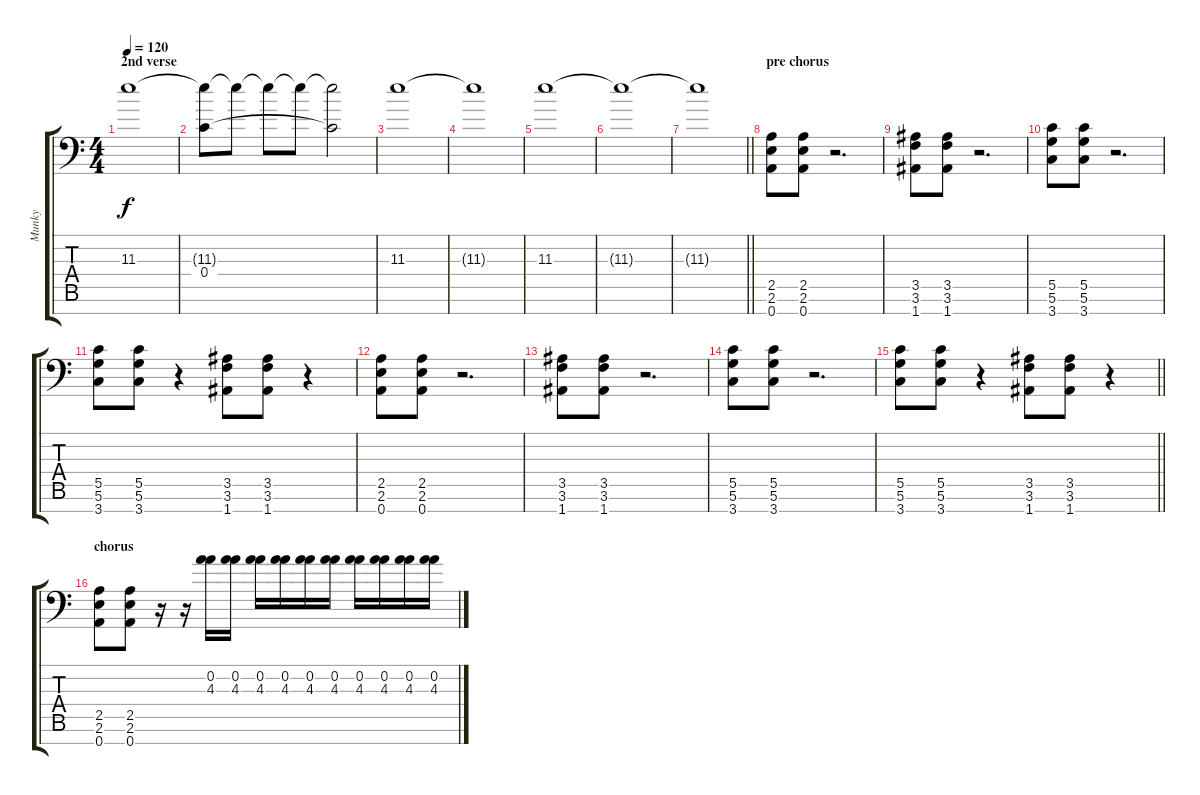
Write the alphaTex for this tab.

\track ("Munky" "Munky") {instrument distortionguitar}
\staff {score tabs}
\tuning (D4 A3 F3 C3 G2 D2 A1) {hide}
\ts (4 4)
\section ("" "2nd verse")
\tempo 120
\clef f4
\ks c
11.3.1{dy f volume 3} |
(11.3{t} 0.4).8{volume 4} 11.3{t}.8{volume 5} 11.3{t}.8{volume 6} 11.3{t}.8{volume 7} (11.3{t} 0.4{t}).2{volume 8} |
11.3.1 |
11.3{t}.1 |
11.3.1 |
11.3{t}.1 |
\barLineRight lightlight
11.3{t}.1 |
\section ("" "pre chorus")
(2.5 2.6 0.7).8{volume 16 instrument distortionguitar} (2.5 2.6 0.7).8 r.2{d} |
(3.5 3.6 1.7).8 (3.5 3.6 1.7).8 r.2{d} |
(5.5 5.6 3.7).8 (5.5 5.6 3.7).8 r.2{d} |
(5.5 5.6 3.7).8 (5.5 5.6 3.7).8 r.4 (3.5 3.6 1.7).8 (3.5 3.6 1.7).8 r.4 |
(2.5 2.6 0.7).8{volume 16 instrument distortionguitar} (2.5 2.6 0.7).8 r.2{d} |
(3.5 3.6 1.7).8 (3.5 3.6 1.7).8 r.2{d} |
(5.5 5.6 3.7).8 (5.5 5.6 3.7).8 r.2{d} |
\barLineRight lightlight
(5.5 5.6 3.7).8 (5.5 5.6 3.7).8 r.4 (3.5 3.6 1.7).8 (3.5 3.6 1.7).8 r.4 |
\section ("" "chorus")
(2.5 2.6 0.7).8{volume 16} (2.5 2.6 0.7).8 r.16 r.16 (0.2 4.3).16 (0.2 4.3).16 (0.2 4.3).16 (0.2 4.3).16 (0.2 4.3).16 (0.2 4.3).16 (0.2 4.3).16 (0.2 4.3).16 (0.2 4.3).16 (0.2 4.3).16
